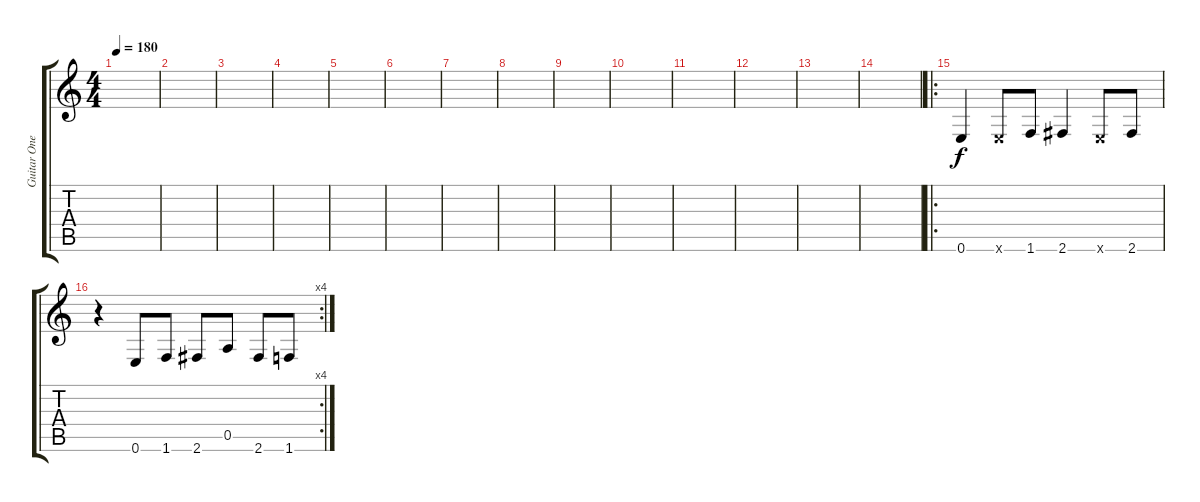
\track ("Guitar One" "Guitar One") {instrument overdrivenguitar}
\staff {score tabs}
\tuning (E4 B3 G3 D3 A2 E2) {hide}
\ts (4 4)
\tempo 180
\clef g2
\ks c
|
|
|
|
|
|
|
|
|
|
|
|
|
|
\ro
0.6.4 0.6{x}.8 1.6.8 2.6.4 0.6{x}.8 2.6.8 |
\rc 4
r.4 0.6.8 1.6.8 2.6.8 0.5.8 2.6.8 1.6.8
